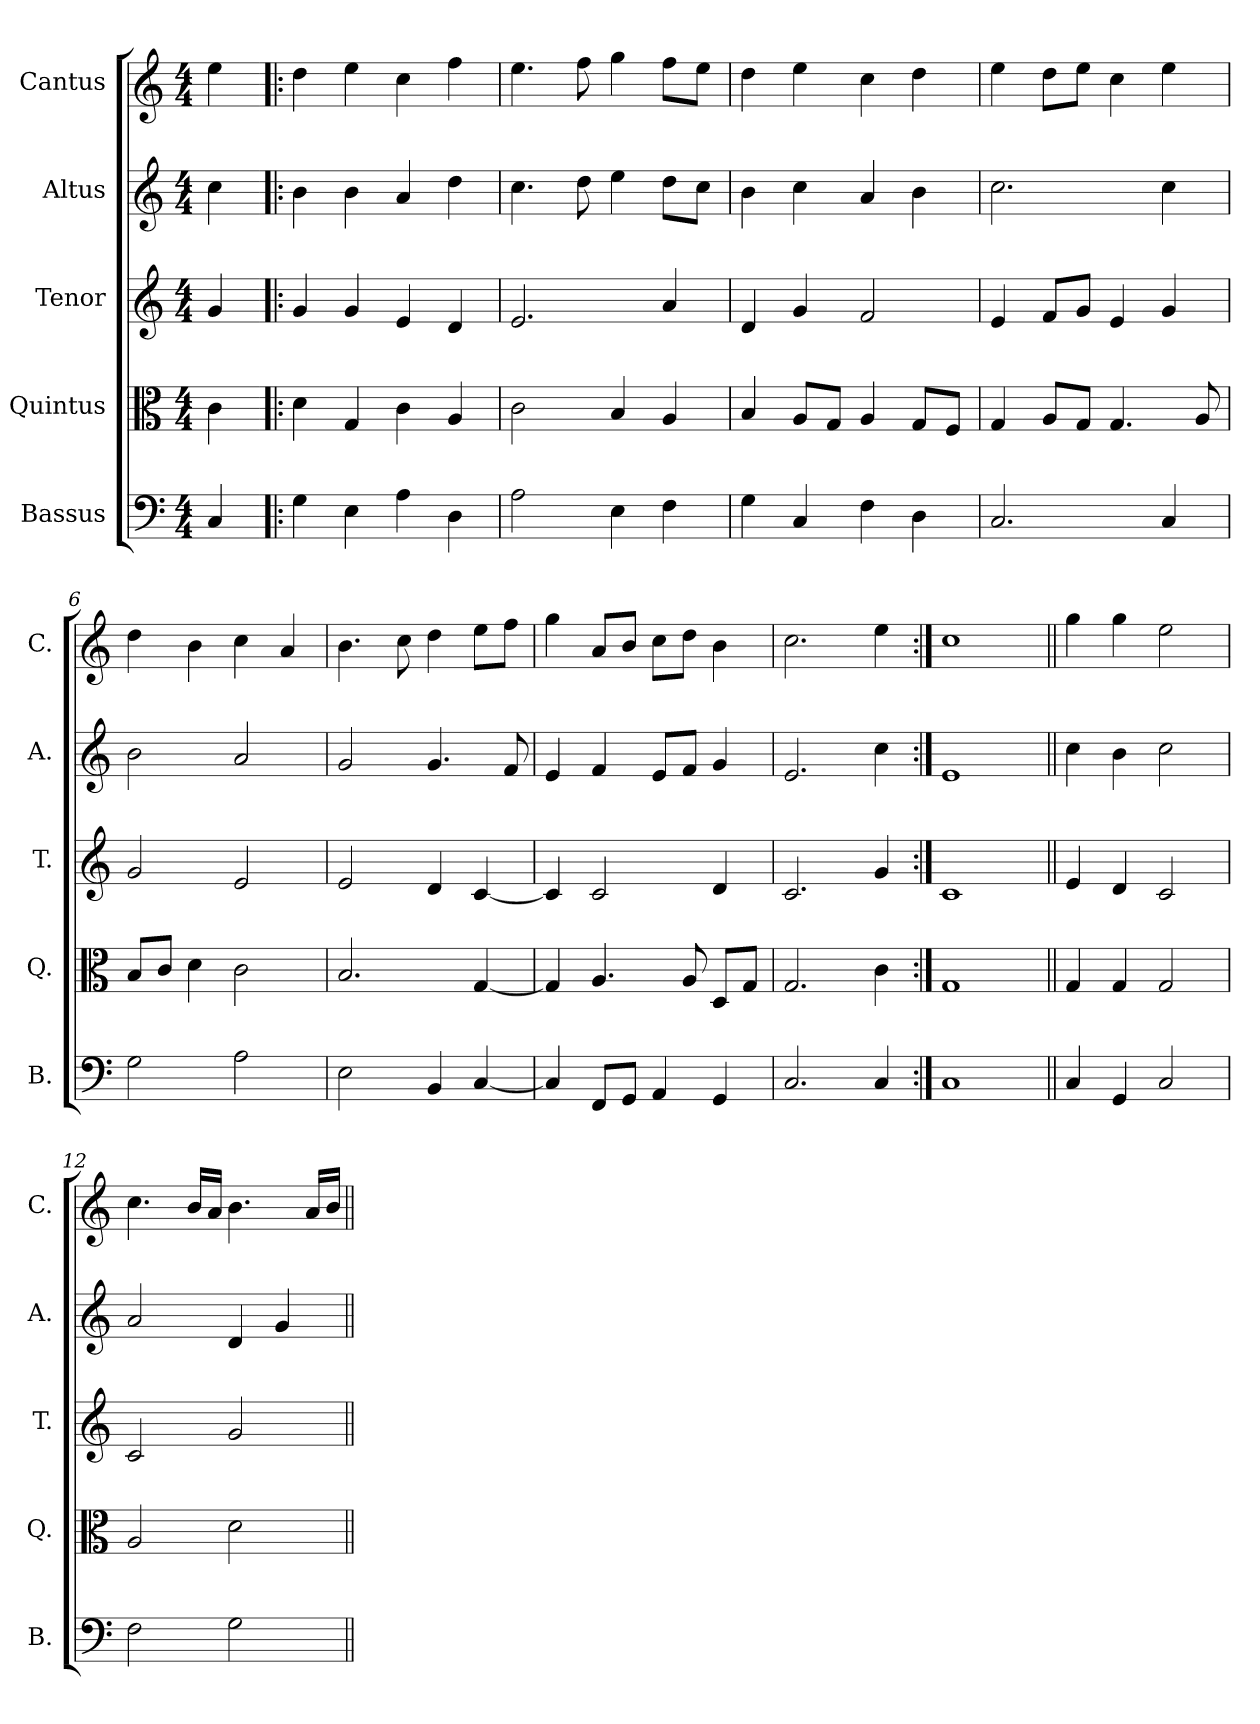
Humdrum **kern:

**kern	**kern	**kern	**kern	**kern
*part5	*part4	*part3	*part2	*part1
*staff5	*staff4	*staff3	*staff2	*staff1
*I"Bassus	*I"Quintus	*I"Tenor	*I"Altus	*I"Cantus
*I'B.	*I'Q.	*I'T.	*I'A.	*I'C.
*clefF4	*clefC3	*clefG2	*clefG2	*clefG2
*k[]	*k[]	*k[]	*k[]	*k[]
*C:	*C:	*C:	*C:	*C:
*M4/4	*M4/4	*M4/4	*M4/4	*M4/4
=1	=1	=1	=1	=1
4C/	4c\	4g/	4cc\	4ee\
=2!|:	=2!|:	=2!|:	=2!|:	=2!|:
4G\	4d\	4g/	4b\	4dd\
4E\	4G/	4g/	4b\	4ee\
4A\	4c\	4e/	4a/	4cc\
4D\	4A/	4d/	4dd\	4ff\
=3	=3	=3	=3	=3
2A\	2c\	2.e/	4.cc\	4.ee\
.	.	.	8dd\	8ff\
4E\	4B/	.	4ee\	4gg\
4F\	4A/	4a/	8dd\L	8ff\L
.	.	.	8cc\J	8ee\J
=4	=4	=4	=4	=4
4G\	4B/	4d/	4b\	4dd\
4C/	8A/L	4g/	4cc\	4ee\
.	8G/J	.	.	.
4F\	4A/	2f/	4a/	4cc\
4D\	8G/L	.	4b\	4dd\
.	8F/J	.	.	.
=5	=5	=5	=5	=5
2.C/	4G/	4e/	2.cc\	4ee\
.	8A/L	8f/L	.	8dd\L
.	8G/J	8g/J	.	8ee\J
.	4.G/	4e/	.	4cc\
4C/	.	4g/	4cc\	4ee\
.	8A/	.	.	.
=6	=6	=6	=6	=6
2G\	8B/L	2g/	2b\	4dd\
.	8c/J	.	.	.
.	4d\	.	.	4b\
2A\	2c\	2e/	2a/	4cc\
.	.	.	.	4a/
=7	=7	=7	=7	=7
2E\	2.B/	2e/	2g/	4.b\
.	.	.	.	8cc\
4BB/	.	4d/	4.g/	4dd\
[4C/	[4G/	[4c/	.	8ee\L
.	.	.	8f/	8ff\J
=8	=8	=8	=8	=8
4C/]	4G/]	4c/]	4e/	4gg\
8FF/L	4.A/	2c/	4f/	8a/L
8GG/J	.	.	.	8b/J
4AA/	.	.	8e/L	8cc\L
.	8A/	.	8f/J	8dd\J
4GG/	8D/L	4d/	4g/	4b\
.	8G/J	.	.	.
=9	=9	=9	=9	=9
2.C/	2.G/	2.c/	2.e/	2.cc\
4C/	4c\	4g/	4cc\	4ee\
=10:|!	=10:|!	=10:|!	=10:|!	=10:|!
1C/	1G/	1c/	1e/	1cc\
!!LO:PB:g=z
=11||	=11||	=11||	=11||	=11||
4C/	4G/	4e/	4cc\	4gg\
4GG/	4G/	4d/	4b\	4gg\
2C/	2G/	2c/	2cc\	2ee\
=12	=12	=12	=12	=12
2F\	2A/	2c/	2a/	4.cc\
.	.	.	.	16b/LL
.	.	.	.	16a/JJ
2G\	2d\	2g/	4d/	4.b\
.	.	.	4g/	.
.	.	.	.	16a/LL
.	.	.	.	16b/JJ
=||	=||	=||	=||	=||
*-	*-	*-	*-	*-
